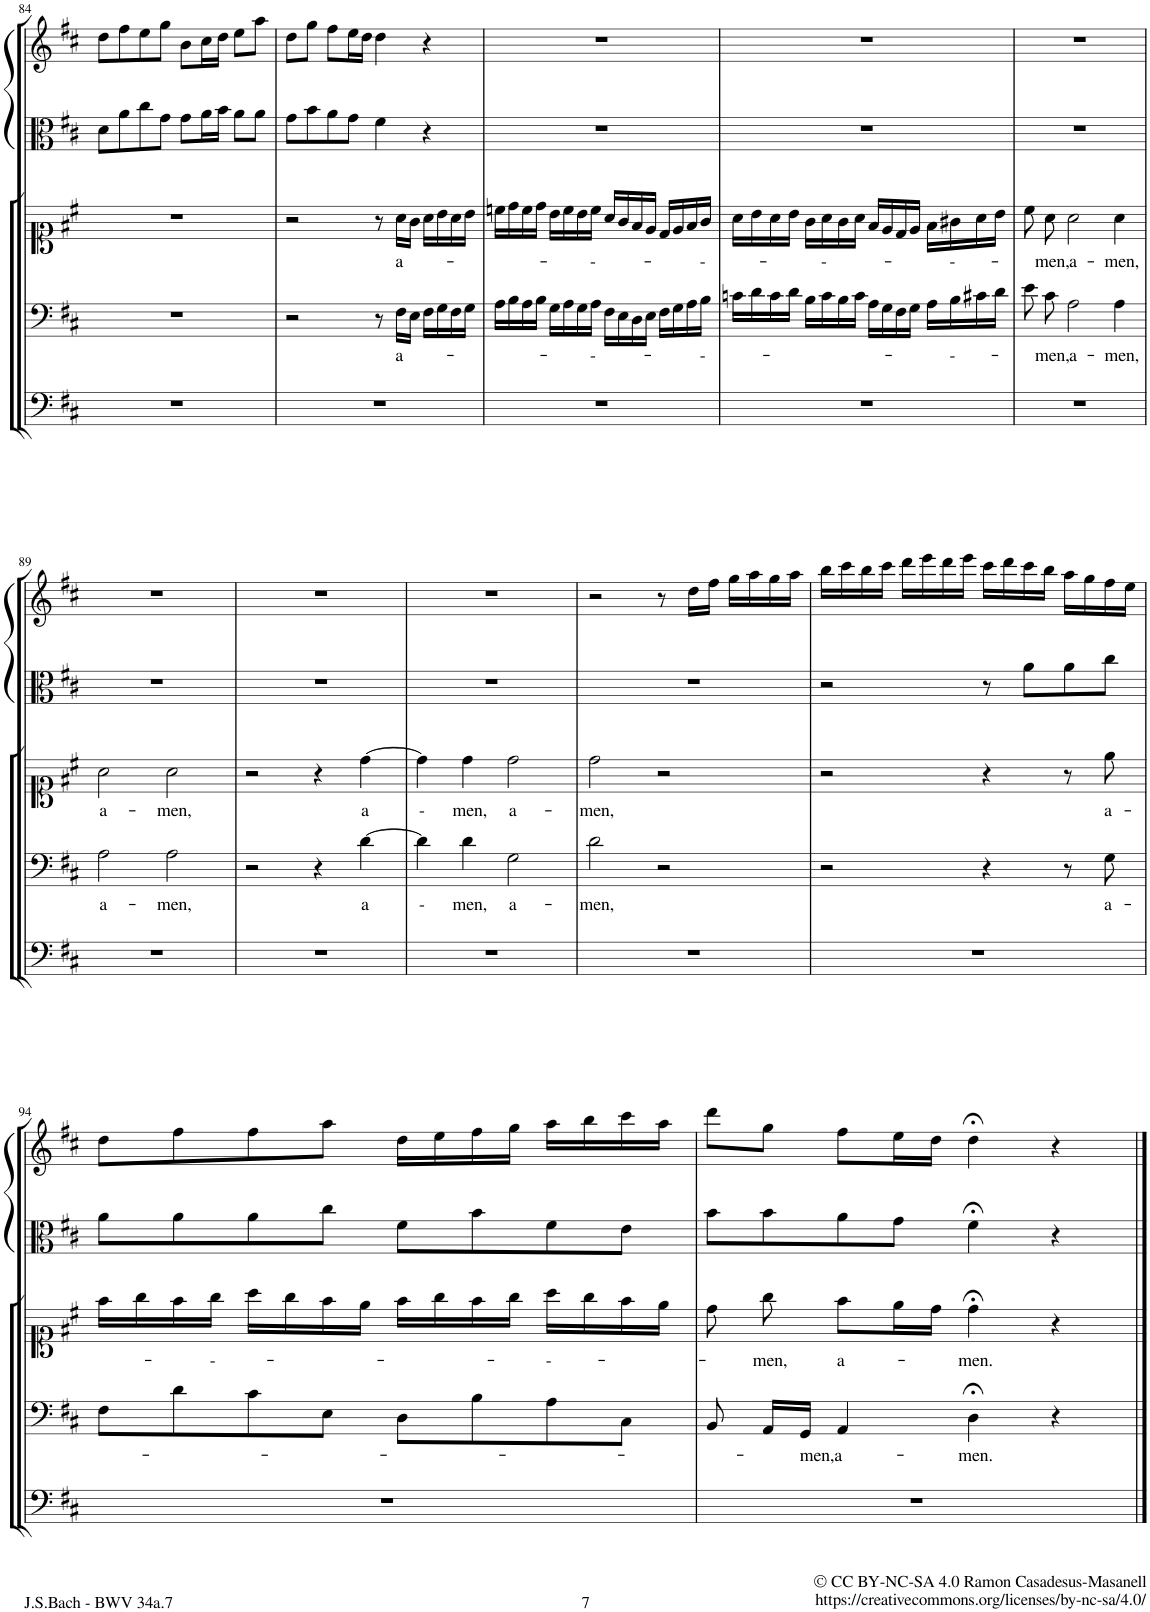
**kern	**kern	**text	**kern	**text	**kern	**kern
*part5	*part4	*part4	*part3	*part3	*part2	*part1
*staff5	*staff4	*staff4	*staff3	*staff3	*staff2	*staff1
*I"Continuo	*I"Basso	*	*I"Soprano	*	*I"Viola	*I"Violino I
*	*	*	*	*	*I'Vla	*I'Vln
!!LO:PB:g=z
*clefF4	*clefF4	*	*clefC1	*	*clefC3	*clefG2
*k[f#c#]	*k[f#c#]	*	*k[f#c#]	*	*k[f#c#]	*k[f#c#]
*M4/4	*M4/4	*	*M4/4	*	*M4/4	*M4/4
*met(c)	*met(c)	*	*met(c)	*	*met(c)	*met(c)
=84	=84	=84	=84	=84	=84	=84
1r	1r	.	1r	.	8d\L	8dd\L
.	.	.	.	.	8a\	8ff#\
.	.	.	.	.	8cc#\	8ee\
.	.	.	.	.	8g\J	8gg\J
.	.	.	.	.	8g\L	8b\L
.	.	.	.	.	16a\L	16cc#\L
.	.	.	.	.	16b\JJ	16dd\JJ
.	.	.	.	.	8a\L	8ee\L
.	.	.	.	.	8a\J	8aa\J
=85	=85	=85	=85	=85	=85	=85
1r	2r	.	2r	.	8g\L	8dd\L
.	.	.	.	.	8b\	8gg\J
.	.	.	.	.	8a\	8ff#\L
.	.	.	.	.	8g\J	16ee\L
.	.	.	.	.	.	16dd\JJ
.	8r	.	8r	.	4f#\	4dd\
!	!	!LO:LY:b	!	!LO:LY:b	!	!
.	16F#\LL	a-	16a\LL	a-	.	.
.	16E\JJ	.	16g\JJ	.	.	.
.	16F#\LL	.	16a\LL	.	4r	4r
.	16G\	.	16b\	.	.	.
.	16F#\	.	16a\	.	.	.
.	16G\JJ	.	16b\JJ	.	.	.
=86	=86	=86	=86	=86	=86	=86
1r	16A\LL	.	16ccn\LL	.	1r	1r
.	16B\	.	16dd\	.	.	.
.	16A\	.	16cc\	.	.	.
.	16B\JJ	.	16dd\JJ	.	.	.
.	16G\LL	.	16b\LL	.	.	.
.	16A\	.	16cc\	.	.	.
.	16G\	.	16b\	.	.	.
!	!	!LO:LY:b	!	!LO:LY:b	!	!
.	16A\JJ	--	16cc\JJ	--	.	.
.	16F#\LL	.	16a/LL	.	.	.
.	16E\	.	16g/	.	.	.
.	16D\	.	16f#/	.	.	.
.	16E\JJ	.	16e/JJ	.	.	.
.	16F#\LL	.	16d/LL	.	.	.
.	16G\	.	16e/	.	.	.
.	16A\	.	16f#/	.	.	.
!	!	!LO:LY:b	!	!LO:LY:b	!	!
.	16B\JJ	---	16g/JJ	---	.	.
=87	=87	=87	=87	=87	=87	=87
1r	16cn\LL	.	16a\LL	.	1r	1r
.	16d\	.	16b\	.	.	.
.	16c\	.	16a\	.	.	.
.	16d\JJ	.	16b\JJ	.	.	.
.	16B\LL	.	16g\LL	.	.	.
!	!	!	!	!LO:LY:b	!	!
.	16c\	.	16a\	---	.	.
.	16B\	.	16g\	.	.	.
.	16c\JJ	.	16a\JJ	.	.	.
.	16A\LL	.	16f#/LL	.	.	.
.	16G\	.	16e/	.	.	.
.	16F#\	.	16d/	.	.	.
.	16G\JJ	.	16e/JJ	.	.	.
.	16A\LL	.	16f#\LL	.	.	.
!	!	!LO:LY:b	!	!LO:LY:b	!	!
.	16B\	---	16g#X\	---	.	.
.	16c#X\	.	16a\	.	.	.
.	16d\JJ	.	16b\JJ	.	.	.
=88	=88	=88	=88	=88	=88	=88
1r	8e\	.	8cc#\	.	1r	1r
!	!	!LO:LY:b	!	!LO:LY:b	!	!
.	8c#\	-men,	8a\	-men,	.	.
!	!	!LO:LY:b	!	!LO:LY:b	!	!
.	2A\	a-	2a\	a-	.	.
!	!	!LO:LY:b	!	!LO:LY:b	!	!
.	4A\	-men,	4a\	-men,	.	.
!!LO:LB:g=z
=89	=89	=89	=89	=89	=89	=89
!	!	!LO:LY:b	!	!LO:LY:b	!	!
1r	2A\	a-	2a\	a-	1r	1r
!	!	!LO:LY:b	!	!LO:LY:b	!	!
.	2A\	-men,	2a\	-men,	.	.
=90	=90	=90	=90	=90	=90	=90
1r	2r	.	2r	.	1r	1r
.	4r	.	4r	.	.	.
!	!	!LO:LY:b	!	!LO:LY:b	!	!
.	[>4d\	a	[>4dd\	a	.	.
=91	=91	=91	=91	=91	=91	=91
!	!	!LO:LY:b	!	!LO:LY:b	!	!
1r	4d\]	-	4dd\]	-	1r	1r
!	!	!LO:LY:b	!	!LO:LY:b	!	!
.	4d\	men,	4dd\	men,	.	.
!	!	!LO:LY:b	!	!LO:LY:b	!	!
.	2G\	a-	2dd\	a-	.	.
=92	=92	=92	=92	=92	=92	=92
!	!	!LO:LY:b	!	!LO:LY:b	!	!
1r	2d\	-men,	2dd\	-men,	1r	2r
.	2r	.	2r	.	.	8r
.	.	.	.	.	.	16dd\LL
.	.	.	.	.	.	16ff#\JJ
.	.	.	.	.	.	16gg\LL
.	.	.	.	.	.	16aa\
.	.	.	.	.	.	16gg\
.	.	.	.	.	.	16aa\JJ
=93	=93	=93	=93	=93	=93	=93
1r	2r	.	2r	.	2r	16bb\LL
.	.	.	.	.	.	16ccc#\
.	.	.	.	.	.	16bb\
.	.	.	.	.	.	16ccc#\JJ
.	.	.	.	.	.	16ddd\LL
.	.	.	.	.	.	16eee\
.	.	.	.	.	.	16ddd\
.	.	.	.	.	.	16eee\JJ
.	4r	.	4r	.	8r	16ccc#\LL
.	.	.	.	.	.	16ddd\
.	.	.	.	.	8a\L	16ccc#\
.	.	.	.	.	.	16bb\JJ
.	8r	.	8r	.	8a\	16aa\LL
.	.	.	.	.	.	16gg\
!	!	!LO:LY:b	!	!LO:LY:b	!	!
.	8G\	a-	8ee\	a-	8cc#\J	16ff#\
.	.	.	.	.	.	16ee\JJ
!!LO:LB:g=z
=94	=94	=94	=94	=94	=94	=94
1r	8F#\L	.	16ff#\LL	.	8a\L	8dd\L
.	.	.	16gg\	.	.	.
.	8d\	.	16ff#\	.	8a\	8ff#\
!	!	!	!	!LO:LY:b	!	!
.	.	.	16gg\JJ	---	.	.
.	8c#\	.	16aa\LL	.	8a\	8ff#\
.	.	.	16gg\	.	.	.
.	8E\J	.	16ff#\	.	8cc#\J	8aa\J
.	.	.	16ee\JJ	.	.	.
.	8D\L	.	16ff#\LL	.	8f#\L	16dd\LL
.	.	.	16gg\	.	.	16ee\
.	8B\	.	16ff#\	.	8b\	16ff#\
.	.	.	16gg\JJ	.	.	16gg\JJ
!	!	!	!	!LO:LY:b	!	!
.	8A\	.	16aa\LL	---	8f#\	16aa\LL
.	.	.	16gg\	.	.	16bb\
.	8C#\J	.	16ff#\	.	8e\J	16ccc#\
.	.	.	16ee\JJ	.	.	16aa\JJ
=95	=95	=95	=95	=95	=95	=95
1r	8BB/	.	8dd\	.	8b\L	8ddd\L
!	!	!	!	!LO:LY:b	!	!
.	16AA/LL	.	8gg\	-men,	8b\	8gg\J
!	!	!LO:LY:b	!	!	!	!
.	16GG/JJ	-men,a-	.	.	.	.
!	!	!	!	!LO:LY:b	!	!
.	4AA/	.	8ff#\L	a-	8a\	8ff#\L
.	.	.	16ee\L	.	8g\J	16ee\L
.	.	.	16dd\JJ	.	.	16dd\JJ
!	!	!LO:LY:b	!	!LO:LY:b	!	!
.	4D;<\	-men.	4dd;<\	-men.	4f#;<\	4dd;<\
.	4r	.	4r	.	4r	4r
==	==	==	==	==	==	==
*-	*-	*-	*-	*-	*-	*-
